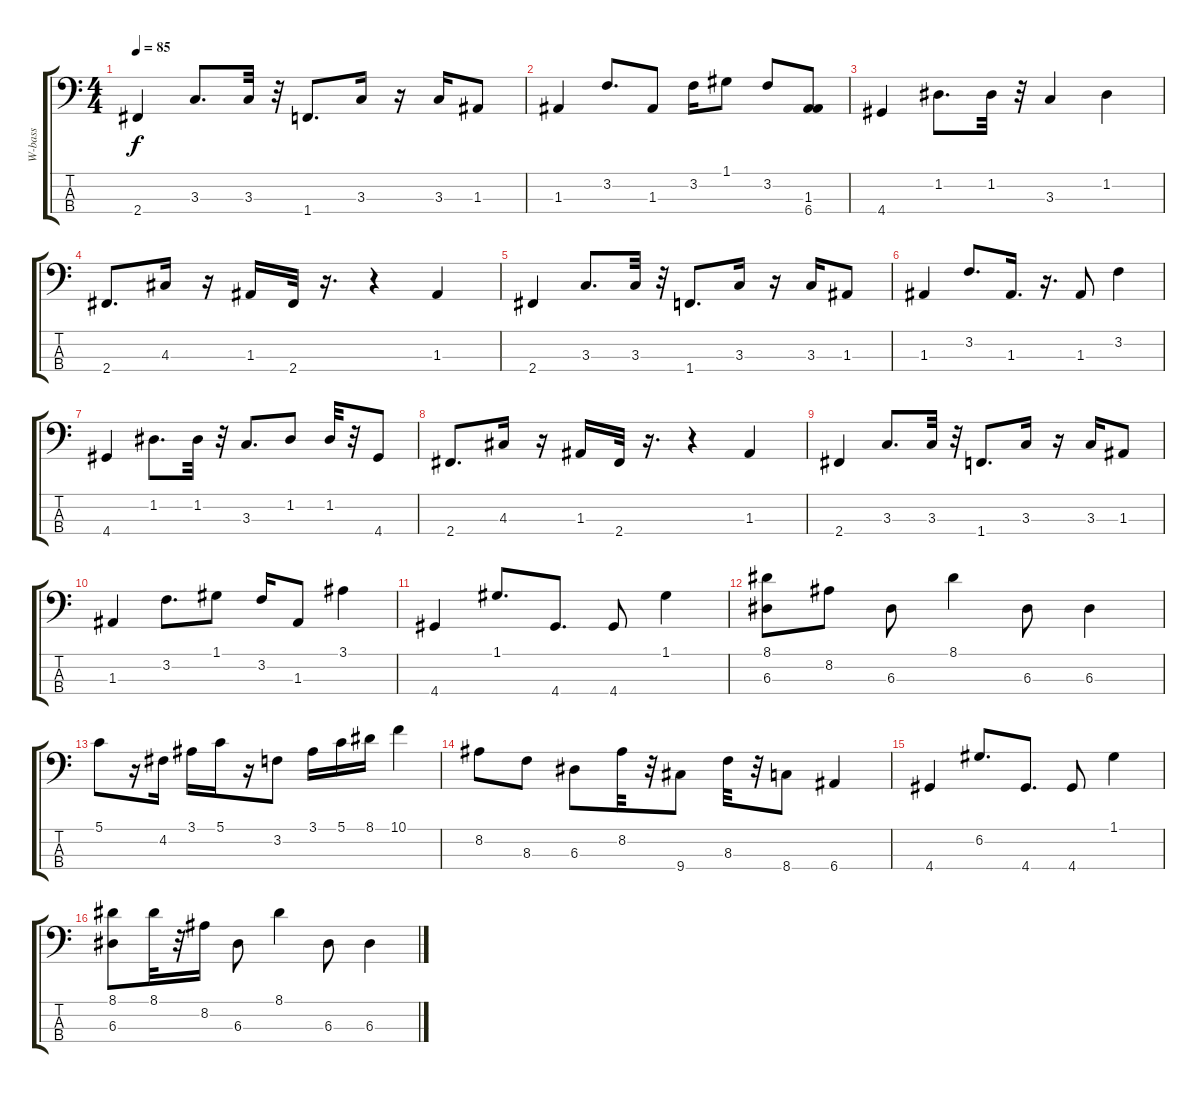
\track ("W-bass" "W-bass") {instrument acousticguitarnylon}
\staff {score tabs}
\tuning (G2 D2 A1 E1) {hide}
\ts (4 4)
\tempo 85
\clef f4
\ks c
2.4.4{dy f} 3.3.8{d} 3.3.32 r.32 1.4.8{d} 3.3.16 r.16 3.3.16 1.3.8 |
1.3.4 3.2.8{d} 1.3.8 3.2.16 1.1.8 3.2.8 (1.3 6.4).8 |
4.4.4 1.2.8{d} 1.2.32 r.32 3.3.4 1.2.4 |
2.4.8{d} 4.3.16 r.16 1.3.16 2.4.32 r.16{d} r.4 1.3.4 |
2.4.4 3.3.8{d} 3.3.32 r.32 1.4.8{d} 3.3.16 r.16 3.3.16 1.3.8 |
1.3.4 3.2.8{d} 1.3.16{d} r.16{d} 1.3.8 3.2.4 |
4.4.4 1.2.8{d} 1.2.32 r.32 3.3.8{d} 1.2.8 1.2.32 r.32 4.4.8 |
2.4.8{d} 4.3.16 r.16 1.3.16 2.4.32 r.16{d} r.4 1.3.4 |
2.4.4 3.3.8{d} 3.3.32 r.32 1.4.8{d} 3.3.16 r.16 3.3.16 1.3.8 |
1.3.4 3.2.8{d} 1.1.8 3.2.16 1.3.8 3.1.4 |
4.4.4 1.1.8{d} 4.4.8{d} 4.4.8 1.1.4 |
(8.1 6.3).8 8.2.8 6.3.8 8.1.4 6.3.8 6.3.4 |
5.1.8 r.16 4.2.16 3.1.16 5.1.16 r.16 3.2.8 3.1.16 5.1.16 8.1.16 10.1.4 |
8.2.8 8.3.8 6.3.8 8.2.32 r.32 9.4.8 8.3.32 r.32 8.4.8 6.4.4 |
4.4.4 6.2.8{d} 4.4.8{d} 4.4.8 1.1.4 |
(8.1 6.3).8 8.1.32 r.32 8.2.16 6.3.8 8.1.4 6.3.8 6.3.4
